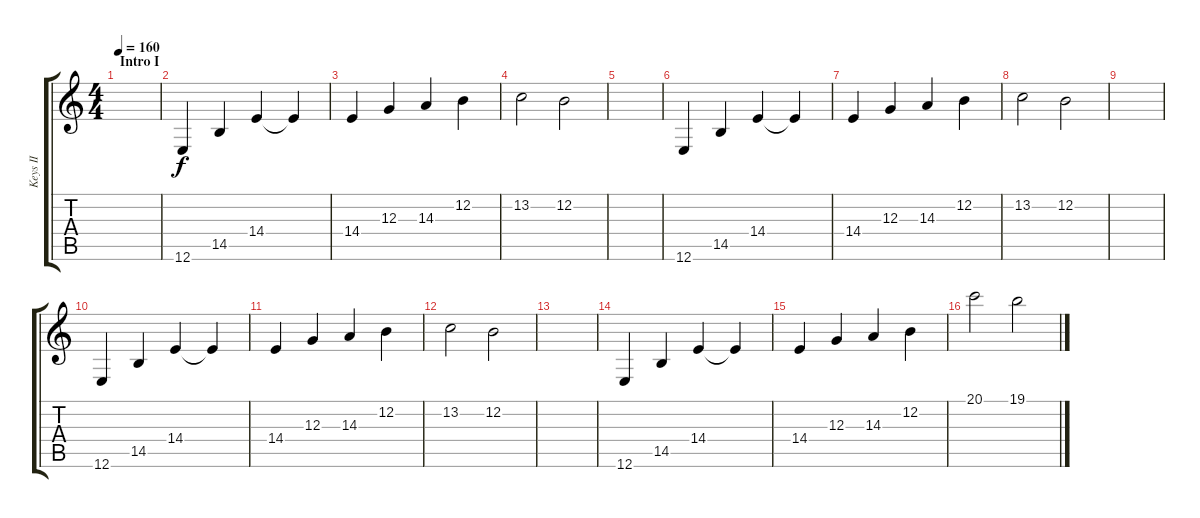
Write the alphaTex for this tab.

\track ("Keys II" "Keys II") {instrument stringensemble1}
\staff {score tabs}
\tuning (E4 B3 G3 D3 A2 E2) {hide}
\ts (4 4)
\section ("" "Intro I")
\tempo 160
\tempo 120
\tempo 160
\clef g2
\ks c
|
12.6.4 14.5.4 14.4.4 14.4{t}.4 |
14.4.4 12.3.4 14.3.4 12.2.4 |
13.2.2 12.2.2 |
|
12.6.4 14.5.4 14.4.4 14.4{t}.4 |
14.4.4 12.3.4 14.3.4 12.2.4 |
13.2.2 12.2.2 |
|
12.6.4{volume 11} 14.5.4 14.4.4 14.4{t}.4 |
14.4.4 12.3.4 14.3.4 12.2.4 |
13.2.2 12.2.2 |
|
12.6.4 14.5.4 14.4.4 14.4{t}.4 |
14.4.4 12.3.4 14.3.4 12.2.4 |
20.1.2 19.1.2
